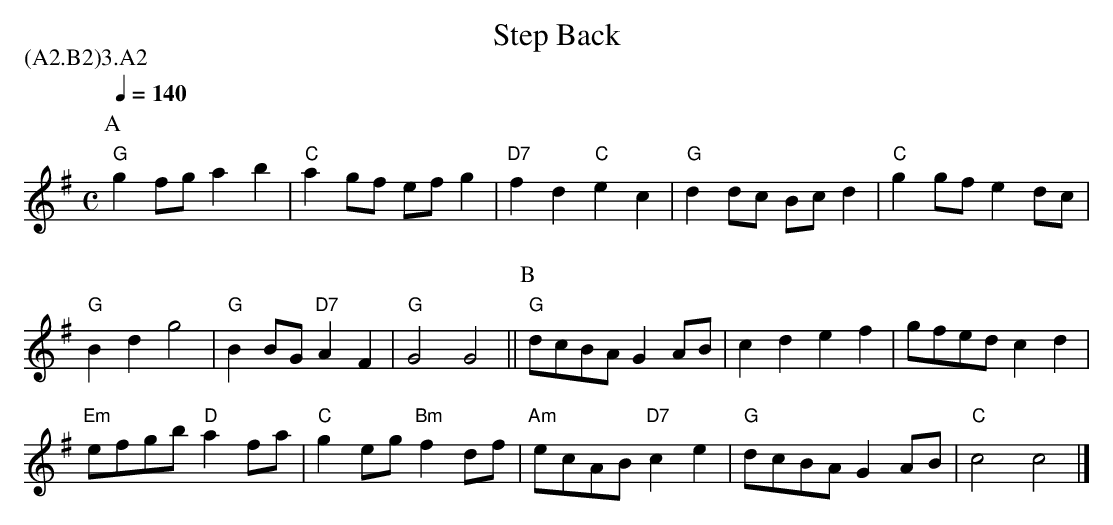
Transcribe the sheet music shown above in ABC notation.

X:1
T: Step Back
M: C
L: 1/4
Q: 140
P: (A2.B2)3.A2
K: G
P: A
"G" g f/g/ a b | "C" a g/f/ e/f/ g | "D7" f d "C" e c | "G" d d/c/ B/c/ d |\
"C" g g/f/ e d/c/ |
"G" B d g2 | "G" B B/G/ "D7" A F | "G" G2 G2 ||\
P: B
"G" d/c/B/A/ G A/B/ | c d e f | g/f/e/d/ c d |
"Em" e/f/g/b/ "D" a f/a/ |\
"C" g e/g/ "Bm" f d/f/ | "Am" e/c/A/B/ "D7" c e | "G" d/c/B/A/ G A/B/ |\
"C" c2 c2 |]
